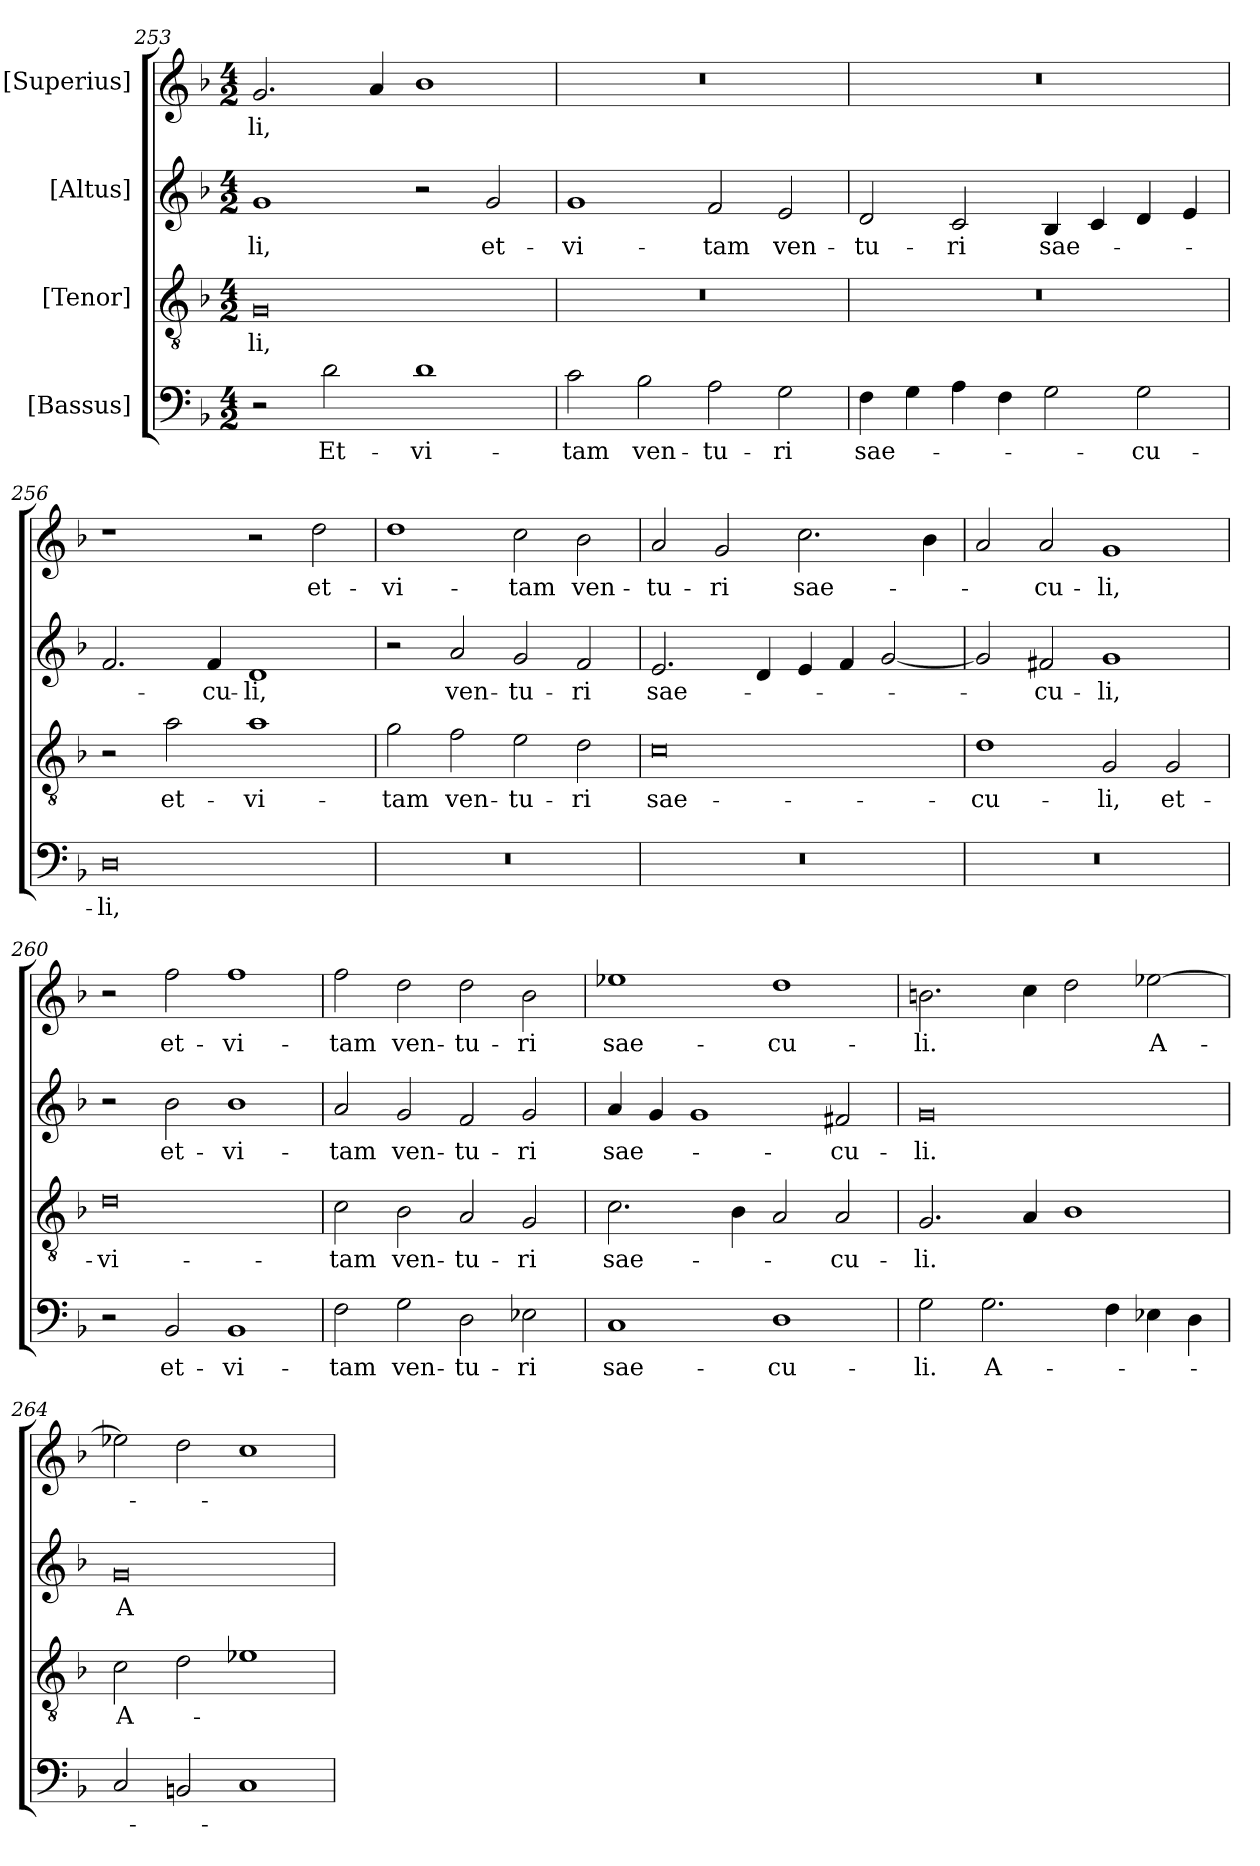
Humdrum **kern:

**kern	**text	**kern	**text	**kern	**text	**kern	**text
*part4	*part4	*part3	*part3	*part2	*part2	*part1	*part1
*staff4	*staff4	*staff3	*staff3	*staff2	*staff2	*staff1	*staff1
*I"[Bassus]	*	*I"[Tenor]	*	*I"[Altus]	*	*I"[Superius]	*
*clefF4	*	*clefGv2	*	*clefG2	*	*clefG2	*
*k[b-]	*	*k[b-]	*	*k[b-]	*	*k[b-]	*
*M4/2	*	*M4/2	*	*M4/2	*	*M4/2	*
=253	=253	=253	=253	=253	=253	=253	=253
2r	.	0G/	-li,	1g/	-li,	2.g/	-li,
2d\	Et-	.	.	.	.	.	.
.	.	.	.	.	.	4a/	.
1d\	vi-	.	.	2r	.	1b-\	.
.	.	.	.	2g/	et-	.	.
=254	=254	=254	=254	=254	=254	=254	=254
2c\	-tam	0r	.	1g/	vi-	0r	.
2B-\	ven-	.	.	.	.	.	.
2A\	-tu-	.	.	2f/	-tam	.	.
2G\	-ri	.	.	2e/	ven-	.	.
=255	=255	=255	=255	=255	=255	=255	=255
4F\	sae-	0r	.	2d/	-tu-	0r	.
4G\	.	.	.	.	.	.	.
4A\	.	.	.	2c/	-ri	.	.
4F\	.	.	.	.	.	.	.
2G\	.	.	.	4B-/	sae-	.	.
.	.	.	.	4c/	.	.	.
2G\	-cu-	.	.	4d/	.	.	.
.	.	.	.	4e/	.	.	.
=256	=256	=256	=256	=256	=256	=256	=256
0D\	-li,	2r	.	2.f/	.	1r	.
.	.	2a\	et-	.	.	.	.
.	.	.	.	4f/	-cu-	.	.
.	.	1a\	vi-	1d/	-li,	2r	.
.	.	.	.	.	.	2dd\	et-
=257	=257	=257	=257	=257	=257	=257	=257
0r	.	2g\	-tam	2r	.	1dd\	vi-
.	.	2f\	ven-	2a/	ven-	.	.
.	.	2e\	-tu-	2g/	-tu-	2cc\	-tam
.	.	2d\	-ri	2f/	-ri	2b-\	ven-
=258	=258	=258	=258	=258	=258	=258	=258
0r	.	0c\	sae-	2.e/	sae-	2a/	-tu-
.	.	.	.	.	.	2g/	-ri
.	.	.	.	4d/	.	.	.
.	.	.	.	4e/	.	2.cc\	sae-
.	.	.	.	4f/	.	.	.
.	.	.	.	[2g/	.	.	.
.	.	.	.	.	.	4b-\	.
=259	=259	=259	=259	=259	=259	=259	=259
0r	.	1d\	-cu-	2g/]	.	2a/	.
.	.	.	.	2f#X/	-cu-	2a/	-cu-
.	.	2G/	-li,	1g/	-li,	1g/	-li,
.	.	2G/	et-	.	.	.	.
=260	=260	=260	=260	=260	=260	=260	=260
2r	.	0d\	vi-	2r	.	2r	.
2BB-/	et-	.	.	2b-\	et-	2ff\	et-
1BB-/	vi-	.	.	1b-\	vi-	1ff\	vi-
=261	=261	=261	=261	=261	=261	=261	=261
2F\	-tam	2c\	-tam	2a/	-tam	2ff\	-tam
2G\	ven-	2B-\	ven-	2g/	ven-	2dd\	ven-
2D\	-tu-	2A/	-tu-	2f/	-tu-	2dd\	-tu-
2E-X\	-ri	2G/	-ri	2g/	-ri	2b-\	-ri
=262	=262	=262	=262	=262	=262	=262	=262
1C/	sae-	2.c\	sae-	4a/	sae-	1ee-X\	sae-
.	.	.	.	4g/	.	.	.
.	.	.	.	1g/	.	.	.
.	.	4B-\	.	.	.	.	.
1D\	-cu-	2A/	.	.	.	1dd\	-cu-
.	.	2A/	-cu-	2f#X/	-cu-	.	.
=263	=263	=263	=263	=263	=263	=263	=263
2G\	-li.	2.G/	-li.	0g/	-li.	2.bn\	-li.
2.G\	A-	.	.	.	.	.	.
.	.	4A/	.	.	.	4cc\	.
.	.	1B-\	.	.	.	2dd\	.
4F\	.	.	.	.	.	.	.
4E-X\	.	.	.	.	.	[2ee-X\	A-
4D\	.	.	.	.	.	.	.
=264	=264	=264	=264	=264	=264	=264	=264
2C/	.	2c\	A-	0g/	A-	2ee-X\]	.
2BBn/	.	2d\	.	.	.	2dd\	.
1C/	.	1e-X\	.	.	.	1cc\	.
=	=	=	=	=	=	=	=
*-	*-	*-	*-	*-	*-	*-	*-
